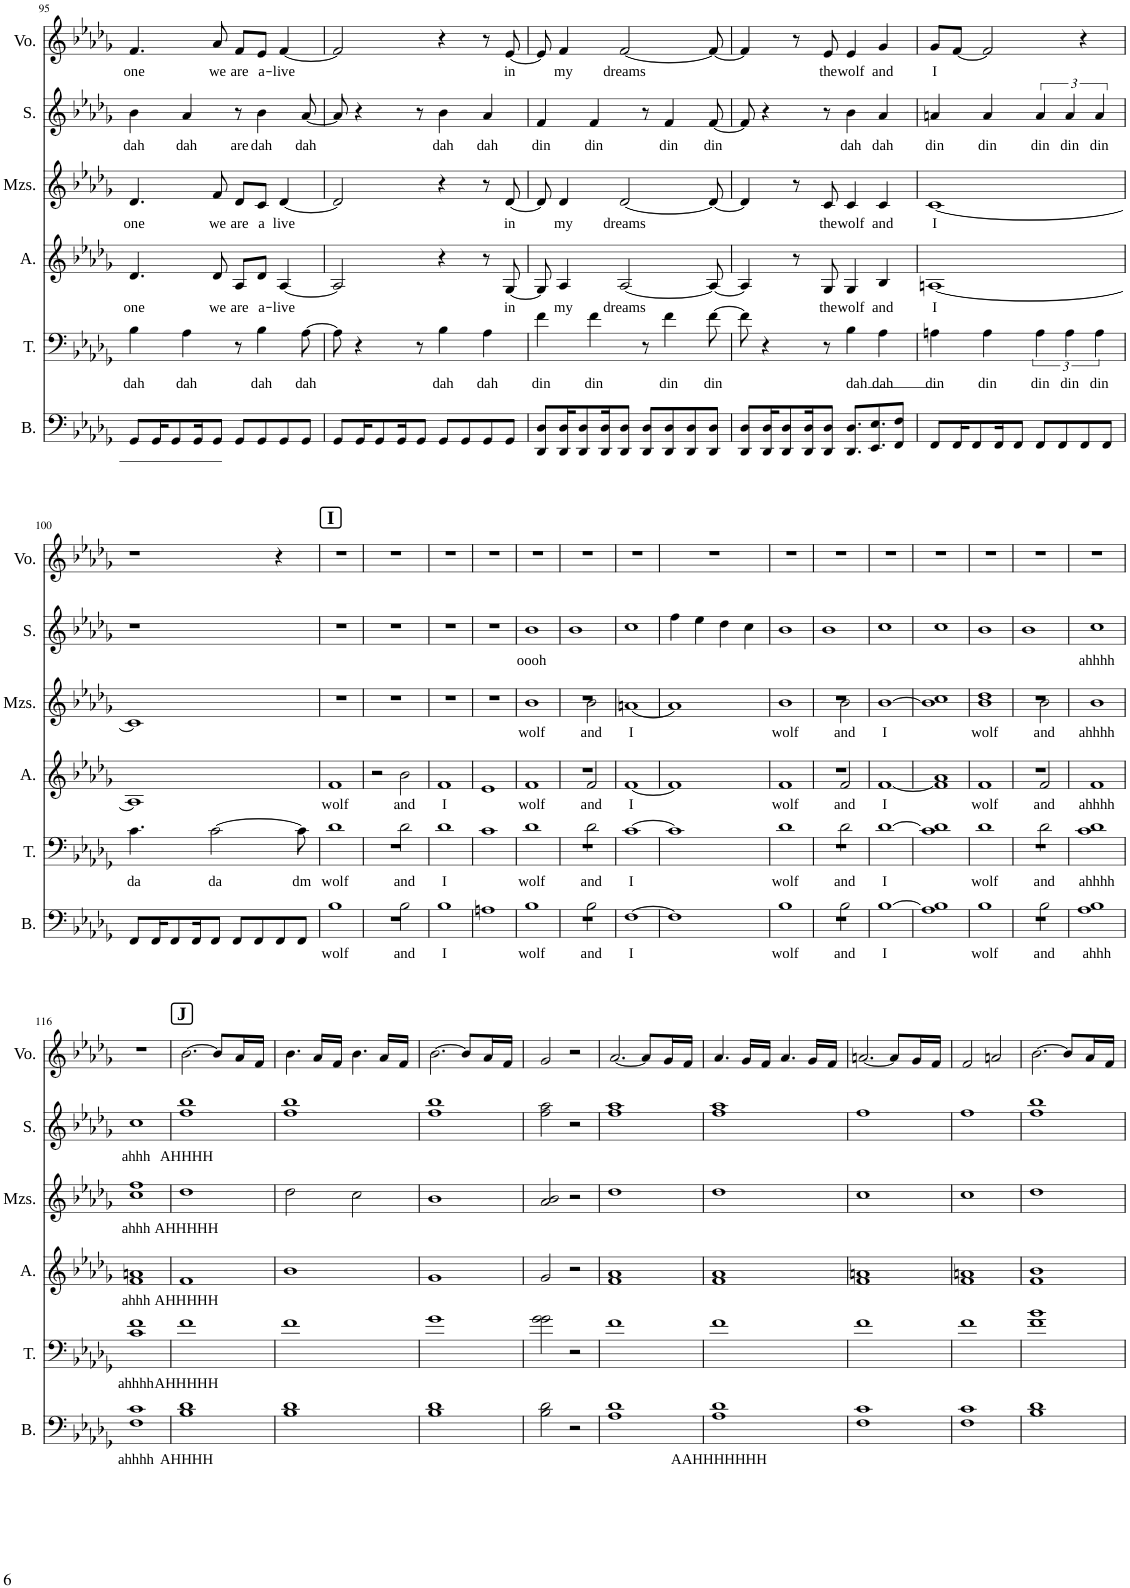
**kern	**text	**kern	**text	**kern	**text	**kern	**text	**kern	**text	**kern	**text
*part6	*part6	*part5	*part5	*part4	*part4	*part3	*part3	*part2	*part2	*part1	*part1
*staff6	*staff6	*staff5	*staff5	*staff4	*staff4	*staff3	*staff3	*staff2	*staff2	*staff1	*staff1
*I"Bass	*	*I"Tenor	*	*I"Alto	*	*I"Mezzosoprano	*	*I"Soprano	*	*I"Voice	*
*I'B.	*	*I'T.	*	*I'A.	*	*I'Mzs.	*	*I'S.	*	*I'Vo.	*
!!LO:PB:g=z
*clefF4	*	*clefF4	*	*clefG2	*	*clefG2	*	*clefG2	*	*clefG2	*
*k[b-e-a-d-g-]	*	*k[b-e-a-d-g-]	*	*k[b-e-a-d-g-]	*	*k[b-e-a-d-g-]	*	*k[b-e-a-d-g-]	*	*k[b-e-a-d-g-]	*
*M4/4	*	*M4/4	*	*M4/4	*	*M4/4	*	*M4/4	*	*M4/4	*
=95	=95	=95	=95	=95	=95	=95	=95	=95	=95	=95	=95
!	!	!	!LO:LY:b	!	!LO:LY:b	!	!LO:LY:b	!	!LO:LY:b	!	!LO:LY:b
8GG-/L	.	4B-\	dah	4.d-/	one	4.d-/	one	4b-\	dah	4.f/	one
16GG-/K	.	.	.	.	.	.	.	.	.	.	.
8GG-/	.	.	.	.	.	.	.	.	.	.	.
!	!	!	!LO:LY:b	!	!	!	!	!	!LO:LY:b	!	!
.	.	4A-\	dah	.	.	.	.	4a-/	dah	.	.
16GG-/K	.	.	.	.	.	.	.	.	.	.	.
!	!	!	!	!	!LO:LY:b	!	!LO:LY:b	!	!	!	!LO:LY:b
8GG-/J	.	.	.	8d-/	we	8f/	we	.	.	8a-/	we
!	!	!	!	!	!LO:LY:b	!	!LO:LY:b	!	!LO:LY:b	!	!LO:LY:b
8GG-/L	.	8r	.	8A-/L	are	8d-/L	are	8r	are	8f/L	are
!	!	!	!LO:LY:b	!	!LO:LY:b	!	!LO:LY:b	!	!LO:LY:b	!	!LO:LY:b
8GG-/	.	4B-\	dah	8d-/J	a-	8c/J	a	4b-\	dah	8e-/J	a-
!	!	!	!	!	!LO:LY:b	!	!LO:LY:b	!	!	!	!LO:LY:b
8GG-/	.	.	.	[4A-/	-live	[4d-/	live	.	.	[4f/	-live
!	!	!	!LO:LY:b	!	!	!	!	!	!LO:LY:b	!	!
8GG-/J	.	[8A-\	dah	.	.	.	.	[8a-/	dah	.	.
=96	=96	=96	=96	=96	=96	=96	=96	=96	=96	=96	=96
8GG-/L	.	8A-\]	.	2A-/]	.	2d-/]	.	8a-/]	.	2f/]	.
16GG-/K	.	4r	.	.	.	.	.	4r	.	.	.
8GG-/	.	.	.	.	.	.	.	.	.	.	.
16GG-/K	.	.	.	.	.	.	.	.	.	.	.
8GG-/J	.	8r	.	.	.	.	.	8r	.	.	.
!	!	!	!LO:LY:b	!	!	!	!	!	!LO:LY:b	!	!
8GG-/L	.	4B-\	dah	4r	.	4r	.	4b-\	dah	4r	.
8GG-/	.	.	.	.	.	.	.	.	.	.	.
!	!	!	!LO:LY:b	!	!	!	!	!	!LO:LY:b	!	!
8GG-/	.	4A-\	dah	8r	.	8r	.	4a-/	dah	8r	.
!	!	!	!	!	!LO:LY:b	!	!LO:LY:b	!	!	!	!LO:LY:b
8GG-/J	.	.	.	[8G-/	in	[8d-/	in	.	.	[8e-/	in
=97	=97	=97	=97	=97	=97	=97	=97	=97	=97	=97	=97
!	!	!	!LO:LY:b	!	!	!	!	!	!LO:LY:b	!	!
8DD-/ 8D-/L	.	4f\	din	8G-/]	.	8d-/]	.	4f/	din	8e-/]	.
!	!	!	!	!	!LO:LY:b	!	!LO:LY:b	!	!	!	!LO:LY:b
16DD-/ 16D-/K	.	.	.	4A-/	my	4d-/	my	.	.	4f/	my
8DD-/ 8D-/	.	.	.	.	.	.	.	.	.	.	.
!	!	!	!LO:LY:b	!	!	!	!	!	!LO:LY:b	!	!
.	.	4f\	din	.	.	.	.	4f/	din	.	.
16DD-/ 16D-/K	.	.	.	.	.	.	.	.	.	.	.
!	!	!	!	!	!LO:LY:b	!	!LO:LY:b	!	!	!	!LO:LY:b
8DD-/ 8D-/J	.	.	.	[2A-/	dreams	[2d-/	dreams	.	.	[2f/	dreams
8DD-/ 8D-/L	.	8r	.	.	.	.	.	8r	.	.	.
!	!	!	!LO:LY:b	!	!	!	!	!	!LO:LY:b	!	!
8DD-/ 8D-/	.	4f\	din	.	.	.	.	4f/	din	.	.
8DD-/ 8D-/	.	.	.	.	.	.	.	.	.	.	.
!	!	!	!LO:LY:b	!	!	!	!	!	!LO:LY:b	!	!
8DD-/ 8D-/J	.	[8f\	din	8A-/_	.	8d-/_	.	[8f/	din	8f/_	.
=98	=98	=98	=98	=98	=98	=98	=98	=98	=98	=98	=98
8DD-/ 8D-/L	.	8f\]	.	4A-/]	.	4d-/]	.	8f/]	.	4f/]	.
16DD-/ 16D-/K	.	4r	.	.	.	.	.	4r	.	.	.
8DD-/ 8D-/	.	.	.	.	.	.	.	.	.	.	.
.	.	.	.	8r	.	8r	.	.	.	8r	.
16DD-/ 16D-/K	.	.	.	.	.	.	.	.	.	.	.
!	!	!	!	!	!LO:LY:b	!	!LO:LY:b	!	!	!	!LO:LY:b
8DD-/ 8D-/J	.	8r	.	8G-/	the	8c/	the	8r	.	8e-/	the
!	!	!	!LO:LY:b	!	!LO:LY:b	!	!LO:LY:b	!	!LO:LY:b	!	!LO:LY:b
8.DD-/ 8.D-/L	.	4B-\	dah	4G-/	wolf	4c/	wolf	4b-\	dah	4e-/	wolf
8.EE-/ 8.E-/	.	.	.	.	.	.	.	.	.	.	.
!	!	!	!LO:LY:b	!	!LO:LY:b	!	!LO:LY:b	!	!LO:LY:b	!	!LO:LY:b
.	.	4A-\	dah	4B-/	and	4c/	and	4a-/	dah	4g-/	and
8FF/ 8F/J	.	.	.	.	.	.	.	.	.	.	.
=99	=99	=99	=99	=99	=99	=99	=99	=99	=99	=99	=99
!	!	!	!LO:LY:b	!	!LO:LY:b	!	!LO:LY:b	!	!LO:LY:b	!	!LO:LY:b
8FF/L	.	4An\	din	[1An	I	[1c	I	4an/	din	8g-/L	I
16FF/K	.	.	.	.	.	.	.	.	.	[8f/J	.
8FF/	.	.	.	.	.	.	.	.	.	.	.
!	!	!	!LO:LY:b	!	!	!	!	!	!LO:LY:b	!	!
.	.	4A\	din	.	.	.	.	4a/	din	2f/]	.
16FF/K	.	.	.	.	.	.	.	.	.	.	.
8FF/J	.	.	.	.	.	.	.	.	.	.	.
!	!	!	!LO:LY:b	!	!	!	!	!	!LO:LY:b	!	!
8FF/L	.	6A\	din	.	.	.	.	6a/	din	.	.
8FF/	.	.	.	.	.	.	.	.	.	.	.
!	!	!	!LO:LY:b	!	!	!	!	!	!LO:LY:b	!	!
.	.	6A\	din	.	.	.	.	6a/	din	.	.
8FF/	.	.	.	.	.	.	.	.	.	4r	.
!	!	!	!LO:LY:b	!	!	!	!	!	!LO:LY:b	!	!
.	.	6A\	din	.	.	.	.	6a/	din	.	.
8FF/J	.	.	.	.	.	.	.	.	.	.	.
!!LO:LB:g=z
=100	=100	=100	=100	=100	=100	=100	=100	=100	=100	=100	=100
!	!	!	!LO:LY:b	!	!	!	!	!	!	!	!
8FF/L	.	4.c\	da	1A]	.	1c]	.	1r	.	1r	.
16FF/K	.	.	.	.	.	.	.	.	.	.	.
8FF/	.	.	.	.	.	.	.	.	.	.	.
16FF/K	.	.	.	.	.	.	.	.	.	.	.
!	!	!	!LO:LY:b	!	!	!	!	!	!	!	!
8FF/J	.	[2c\	da	.	.	.	.	.	.	.	.
8FF/L	.	.	.	.	.	.	.	.	.	.	.
8FF/	.	.	.	.	.	.	.	.	.	.	.
8FF/	.	.	.	.	.	.	.	.	.	.	.
!	!	!	!LO:LY:b	!	!	!	!	!	!	!	!
8FF/J	.	8c\]	dm	.	.	.	.	.	.	.	.
4ryy	.	4ryy	.	4ryy	.	4ryy	.	4ryy	.	4r	.
=101	=101	=101	=101	=101	=101	=101	=101	=101	=101	=101	=101
!	!	!	!	!	!	!	!	!	!	!LO:TX:a:B:t=I	!
!	!LO:LY:b	!	!LO:LY:b	!	!LO:LY:b	!	!	!	!	!	!
1B-	wolf	1d-	wolf	1f	wolf	1r	.	1r	.	1r	.
=102	=102	=102	=102	=102	=102	=102	=102	=102	=102	=102	=102
1r	.	1r	.	2r	.	1r	.	1r	.	1r	.
!	!	!	!	!	!LO:LY:b	!	!	!	!	!	!
.	.	.	.	2b-\	and	.	.	.	.	.	.
!	!LO:LY:b	!	!LO:LY:b	!	!	!	!	!	!	!	!
2B-\	and	2d-\	and	2ryy	.	2ryy	.	2ryy	.	2ryy	.
=103	=103	=103	=103	=103	=103	=103	=103	=103	=103	=103	=103
!	!LO:LY:b	!	!LO:LY:b	!	!LO:LY:b	!	!	!	!	!	!
1B-	I	1d-	I	1f	I	1r	.	1r	.	1r	.
=104	=104	=104	=104	=104	=104	=104	=104	=104	=104	=104	=104
1An	.	1c	.	1e-	.	1r	.	1r	.	1r	.
=105	=105	=105	=105	=105	=105	=105	=105	=105	=105	=105	=105
!	!LO:LY:b	!	!LO:LY:b	!	!LO:LY:b	!	!LO:LY:b	!	!LO:LY:b	!	!
1B-	wolf	1d-	wolf	1f	wolf	1b-	wolf	1b-	oooh	1r	.
=106	=106	=106	=106	=106	=106	=106	=106	=106	=106	=106	=106
1r	.	1r	.	1r	.	1r	.	1b-	.	1r	.
!	!LO:LY:b	!	!LO:LY:b	!	!LO:LY:b	!	!LO:LY:b	!	!	!	!
2B-\	and	2d-\	and	2f/	and	2b-\	and	2ryy	.	2ryy	.
=107	=107	=107	=107	=107	=107	=107	=107	=107	=107	=107	=107
!	!LO:LY:b	!	!LO:LY:b	!	!LO:LY:b	!	!LO:LY:b	!	!	!	!
[1F	I	[1c	I	[1f	I	[1an	I	1cc	.	1r	.
=108	=108	=108	=108	=108	=108	=108	=108	=108	=108	=108	=108
1F]	.	1c]	.	1f]	.	1a]	.	4ff\	.	1r	.
.	.	.	.	.	.	.	.	4ee-\	.	.	.
.	.	.	.	.	.	.	.	4dd-\	.	.	.
.	.	.	.	.	.	.	.	4cc\	.	.	.
=109	=109	=109	=109	=109	=109	=109	=109	=109	=109	=109	=109
!	!LO:LY:b	!	!LO:LY:b	!	!LO:LY:b	!	!LO:LY:b	!	!	!	!
1B-	wolf	1d-	wolf	1f	wolf	1b-	wolf	1b-	.	1r	.
=110	=110	=110	=110	=110	=110	=110	=110	=110	=110	=110	=110
1r	.	1r	.	1r	.	1r	.	1b-	.	1r	.
!	!LO:LY:b	!	!LO:LY:b	!	!LO:LY:b	!	!LO:LY:b	!	!	!	!
2B-\	and	2d-\	and	2f/	and	2b-\	and	2ryy	.	2ryy	.
=111	=111	=111	=111	=111	=111	=111	=111	=111	=111	=111	=111
!	!LO:LY:b	!	!LO:LY:b	!	!LO:LY:b	!	!LO:LY:b	!	!	!	!
[1B-	I	[1d-	I	[1f	I	[1b-	I	1cc	.	1r	.
=112	=112	=112	=112	=112	=112	=112	=112	=112	=112	=112	=112
1A- 1B-]	.	1c 1d-]	.	1f] 1a-	.	1b-] 1cc	.	1cc	.	1r	.
=113	=113	=113	=113	=113	=113	=113	=113	=113	=113	=113	=113
!	!LO:LY:b	!	!LO:LY:b	!	!LO:LY:b	!	!LO:LY:b	!	!	!	!
1B-	wolf	1d-	wolf	1f	wolf	1b- 1dd-	wolf	1b-	.	1r	.
=114	=114	=114	=114	=114	=114	=114	=114	=114	=114	=114	=114
1r	.	1r	.	1r	.	1r	.	1b-	.	1r	.
!	!LO:LY:b	!	!LO:LY:b	!	!LO:LY:b	!	!LO:LY:b	!	!	!	!
2B-\	and	2d-\	and	2f/	and	2b-\	and	2ryy	.	2ryy	.
=115	=115	=115	=115	=115	=115	=115	=115	=115	=115	=115	=115
!	!LO:LY:b	!	!LO:LY:b	!	!LO:LY:b	!	!LO:LY:b	!	!LO:LY:b	!	!
1A- 1B-	ahhh	1c 1d-	ahhhh	1f	ahhhh	1b-	ahhhh	1cc	ahhhh	1r	.
!!LO:LB:g=z
=116	=116	=116	=116	=116	=116	=116	=116	=116	=116	=116	=116
!	!LO:LY:b	!	!LO:LY:b	!	!LO:LY:b	!	!LO:LY:b	!	!LO:LY:b	!	!
1F 1c	ahhhh	1c 1f	ahhhh	1f 1an	ahhh	1cc 1ff	ahhh	1cc	ahhh	1r	.
=117	=117	=117	=117	=117	=117	=117	=117	=117	=117	=117	=117
!	!	!	!	!	!	!	!	!	!	!LO:TX:a:B:t=J	!
!	!LO:LY:b	!	!LO:LY:b	!	!LO:LY:b	!	!LO:LY:b	!	!LO:LY:b	!	!
1B- 1d-	AHHHH	1f	AHHHHH	1f	AHHHHH	1dd-	AHHHHH	1ff 1bb-	AHHHH	[2.b-\	.
.	.	.	.	.	.	.	.	.	.	8b-/L]	.
.	.	.	.	.	.	.	.	.	.	16a-/L	.
.	.	.	.	.	.	.	.	.	.	16f/JJ	.
=118	=118	=118	=118	=118	=118	=118	=118	=118	=118	=118	=118
1B- 1d-	.	1f	.	1b-	.	2dd-\	.	1ff 1bb-	.	4.b-\	.
.	.	.	.	.	.	.	.	.	.	16a-/LL	.
.	.	.	.	.	.	.	.	.	.	16f/JJ	.
.	.	.	.	.	.	2cc\	.	.	.	4.b-\	.
.	.	.	.	.	.	.	.	.	.	16a-/LL	.
.	.	.	.	.	.	.	.	.	.	16f/JJ	.
=119	=119	=119	=119	=119	=119	=119	=119	=119	=119	=119	=119
1B- 1d-	.	1g-	.	1g-	.	1b-	.	1ff 1bb-	.	[2.b-\	.
.	.	.	.	.	.	.	.	.	.	8b-/L]	.
.	.	.	.	.	.	.	.	.	.	16a-/L	.
.	.	.	.	.	.	.	.	.	.	16f/JJ	.
=120	=120	=120	=120	=120	=120	=120	=120	=120	=120	=120	=120
2B-\ 2d-\	.	2g-\ 2g-\	.	2g-/	.	2a-/ 2b-/	.	2ff\ 2aa-\	.	2g-/	.
2r	.	2r	.	2r	.	2r	.	2r	.	2r	.
=121	=121	=121	=121	=121	=121	=121	=121	=121	=121	=121	=121
1A- 1d-	.	1f	.	1f 1a-	.	1dd-	.	1ff 1aa-	.	[2.a-/	.
.	.	.	.	.	.	.	.	.	.	8a-/L]	.
.	.	.	.	.	.	.	.	.	.	16g-/L	.
.	.	.	.	.	.	.	.	.	.	16f/JJ	.
=122	=122	=122	=122	=122	=122	=122	=122	=122	=122	=122	=122
!	!LO:LY:b	!	!	!	!	!	!	!	!	!	!
1A- 1d-	AAHHHHHHH	1f	.	1f 1a-	.	1dd-	.	1ff 1aa-	.	4.a-/	.
.	.	.	.	.	.	.	.	.	.	16g-/LL	.
.	.	.	.	.	.	.	.	.	.	16f/JJ	.
.	.	.	.	.	.	.	.	.	.	4.a-/	.
.	.	.	.	.	.	.	.	.	.	16g-/LL	.
.	.	.	.	.	.	.	.	.	.	16f/JJ	.
=123	=123	=123	=123	=123	=123	=123	=123	=123	=123	=123	=123
1F 1c	.	1f	.	1f 1an	.	1cc	.	1ff	.	[2.an/	.
.	.	.	.	.	.	.	.	.	.	8a/L]	.
.	.	.	.	.	.	.	.	.	.	16g-/L	.
.	.	.	.	.	.	.	.	.	.	16f/JJ	.
=124	=124	=124	=124	=124	=124	=124	=124	=124	=124	=124	=124
1F 1c	.	1f	.	1f 1an	.	1cc	.	1ff	.	2f/	.
.	.	.	.	.	.	.	.	.	.	2an/	.
=125	=125	=125	=125	=125	=125	=125	=125	=125	=125	=125	=125
1B- 1d-	.	1f 1b-	.	1f 1b-	.	1dd-	.	1ff 1bb-	.	[2.b-\	.
.	.	.	.	.	.	.	.	.	.	8b-/L]	.
.	.	.	.	.	.	.	.	.	.	16a-/L	.
.	.	.	.	.	.	.	.	.	.	16f/JJ	.
=	=	=	=	=	=	=	=	=	=	=	=
*-	*-	*-	*-	*-	*-	*-	*-	*-	*-	*-	*-
